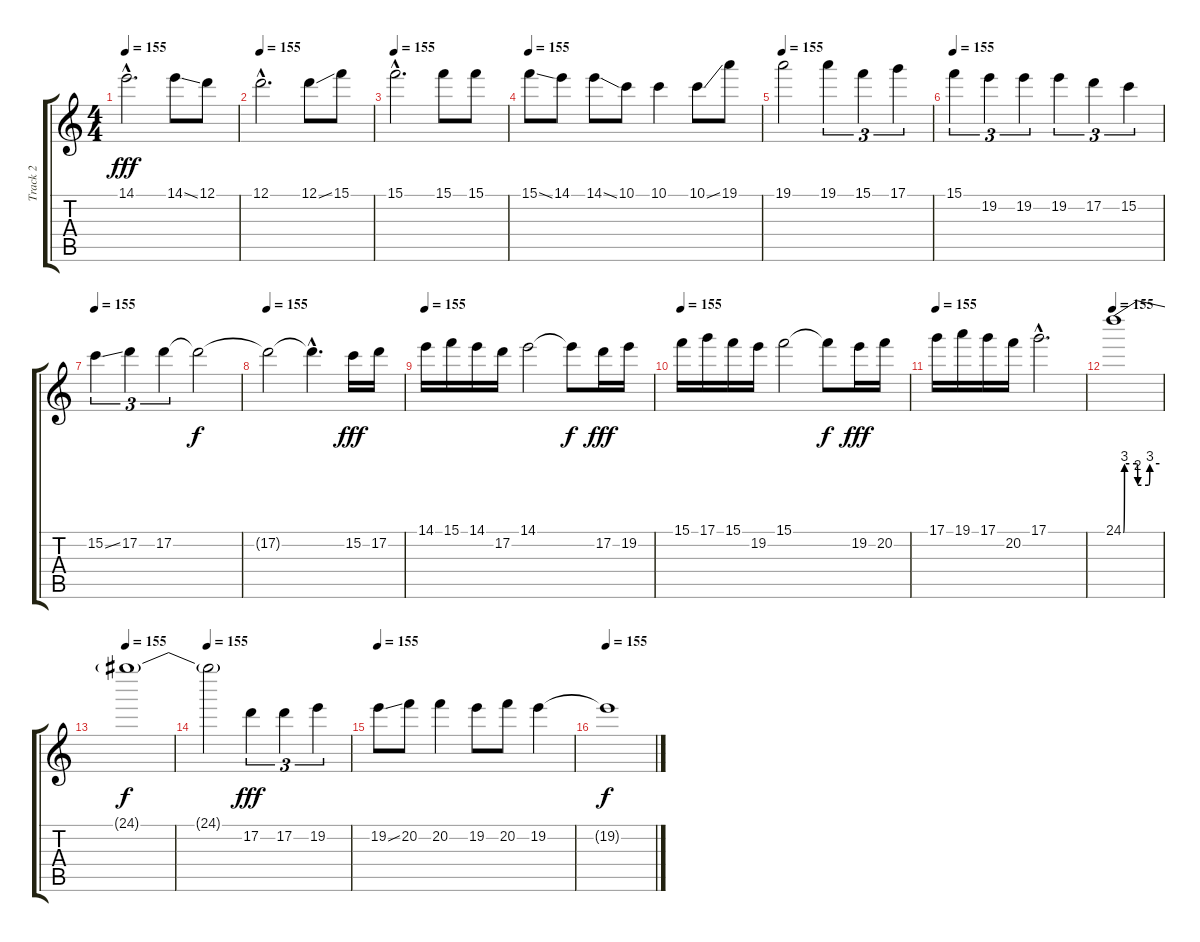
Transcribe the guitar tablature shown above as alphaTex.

\track ("Track 2" "Track 2") {instrument overdrivenguitar}
\staff {score tabs}
\tuning (D4 A3 F3 C3 G2 D2) {hide}
\ts (4 4)
\tempo 155
\clef g2
\ks c
14.1{hac}.2{d dy fff} 14.1{ss}.8 12.1.8 |
\tempo 155
12.1{hac}.2{d} 12.1{ss}.8 15.1.8 |
\tempo 155
15.1{hac}.2{d} 15.1.8 15.1.8 |
\tempo 155
15.1{ss}.8 14.1.8 14.1{ss}.8 10.1.8 10.1.4 10.1{ss}.8 19.1.8 |
\tempo 155
19.1.2 19.1.4{tu (3 2)} 15.1.4{tu (3 2)} 17.1.4{tu (3 2)} |
\tempo 155
15.1.4{tu (3 2)} 19.2.4{tu (3 2)} 19.2.4{tu (3 2)} 19.2.4{tu (3 2)} 17.2.4{tu (3 2)} 15.2.4{tu (3 2)} |
\tempo 155
15.2{ss}.4{tu (3 2)} 17.2.4{tu (3 2)} 17.2.4{tu (3 2)} 17.2{t}.2{dy f} |
\tempo 155
17.2{t}.2 17.2{hac t}.4{d} 15.2.16{dy fff} 17.2.16 |
\tempo 155
14.1.16 15.1.16 14.1.16 17.2.16 14.1.2 14.1{t}.8{dy f} 17.2.16{dy fff} 19.2.16 |
\tempo 155
15.1.16 17.1.16 15.1.16 19.2.16 15.1.2 15.1{t}.8{dy f} 19.2.16{dy fff} 20.2.16 |
\tempo 155
17.1.16 19.1.16 17.1.16 20.2.16 17.1{hac}.2{d} |
\tempo 155
24.1{be (custom 0 0 2 12 22 12 24 8 42 8 44 12 60 12)}.1 |
\tempo 155
24.1{t}.1{dy f} |
\tempo 155
24.1{t}.2 17.2.4{tu (3 2) dy fff} 17.2.4{tu (3 2)} 19.2.4{tu (3 2)} |
\tempo 155
19.2{ss}.8 20.2.8 20.2.4 19.2.8 20.2.8 19.2.4 |
\tempo 155
19.2{t}.1{dy f}
